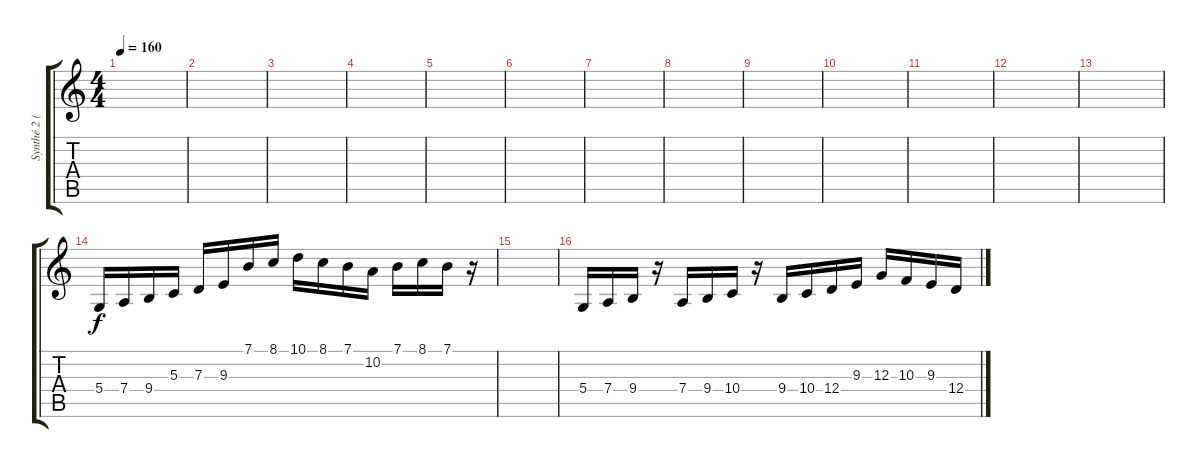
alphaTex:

\track ("Synthé 2 (Lead)" "Synthé 2 (") {instrument lead8bassandlead}
\staff {score tabs}
\tuning (E4 B3 G3 D3 A2 E2) {hide}
\ts (4 4)
\tempo 160
\clef g2
\ks c
|
|
|
|
|
|
|
|
|
|
|
|
|
5.4.16 7.4.16 9.4.16 5.3.16 7.3.16 9.3.16 7.1.16 8.1.16 10.1.16 8.1.16 7.1.16 10.2.16 7.1.16 8.1.16 7.1.16 r.16 |
|
5.4.16 7.4.16 9.4.16 r.16 7.4.16 9.4.16 10.4.16 r.16 9.4.16 10.4.16 12.4.16 9.3.16 12.3.16 10.3.16 9.3.16 12.4.16
